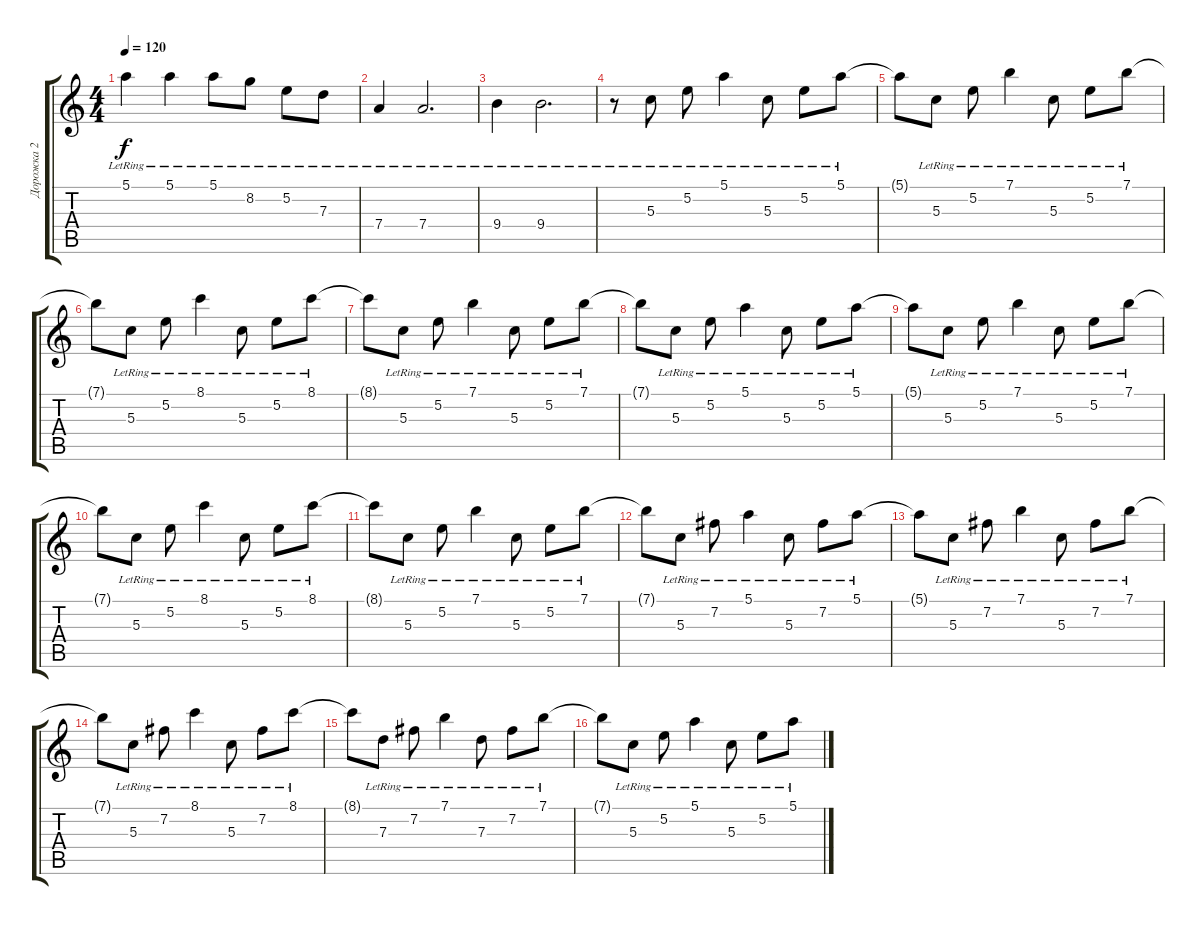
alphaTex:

\track ("Дорожка 2" "Дорожка 2") {instrument acousticguitarsteel}
\staff {score tabs}
\tuning (E4 B3 G3 D3 A2 E2) {hide}
\ts (4 4)
\tempo 120
\clef g2
\ks c
5.1{lr}.4{dy f} 5.1{lr}.4 5.1{lr}.8 8.2{lr}.8 5.2{lr}.8 7.3{lr}.8 |
7.4{lr}.4 7.4{lr}.2{d volume 11} |
9.4{lr}.4{volume 12} 9.4{lr}.2{d volume 11} |
r.8 5.3{lr}.8{volume 10} 5.2{lr}.8 5.1{lr}.4 5.3{lr}.8 5.2{lr}.8 5.1{lr}.8 |
5.1{t}.8 5.3{lr}.8 5.2{lr}.8 7.1{lr}.4 5.3{lr}.8 5.2{lr}.8 7.1{lr}.8 |
7.1{t}.8 5.3{lr}.8 5.2{lr}.8 8.1{lr}.4 5.3{lr}.8 5.2{lr}.8 8.1{lr}.8 |
8.1{t}.8 5.3{lr}.8 5.2{lr}.8 7.1{lr}.4 5.3{lr}.8 5.2{lr}.8 7.1{lr}.8 |
7.1{t}.8 5.3{lr}.8 5.2{lr}.8 5.1{lr}.4 5.3{lr}.8 5.2{lr}.8 5.1{lr}.8 |
5.1{t}.8 5.3{lr}.8 5.2{lr}.8 7.1{lr}.4 5.3{lr}.8 5.2{lr}.8 7.1{lr}.8 |
7.1{t}.8 5.3{lr}.8 5.2{lr}.8 8.1{lr}.4 5.3{lr}.8 5.2{lr}.8 8.1{lr}.8 |
8.1{t}.8 5.3{lr}.8 5.2{lr}.8 7.1{lr}.4 5.3{lr}.8 5.2{lr}.8 7.1{lr}.8 |
7.1{t}.8 5.3{lr}.8 7.2{lr}.8 5.1{lr}.4 5.3{lr}.8 7.2{lr}.8 5.1{lr}.8 |
5.1{t}.8 5.3{lr}.8 7.2{lr}.8 7.1{lr}.4 5.3{lr}.8 7.2{lr}.8 7.1{lr}.8 |
7.1{t}.8 5.3{lr}.8 7.2{lr}.8 8.1{lr}.4 5.3{lr}.8 7.2{lr}.8 8.1{lr}.8 |
8.1{t}.8 7.3{lr}.8 7.2{lr}.8 7.1{lr}.4 7.3{lr}.8 7.2{lr}.8 7.1{lr}.8 |
7.1{t}.8 5.3{lr}.8 5.2{lr}.8 5.1{lr}.4 5.3{lr}.8 5.2{lr}.8 5.1{lr}.8
